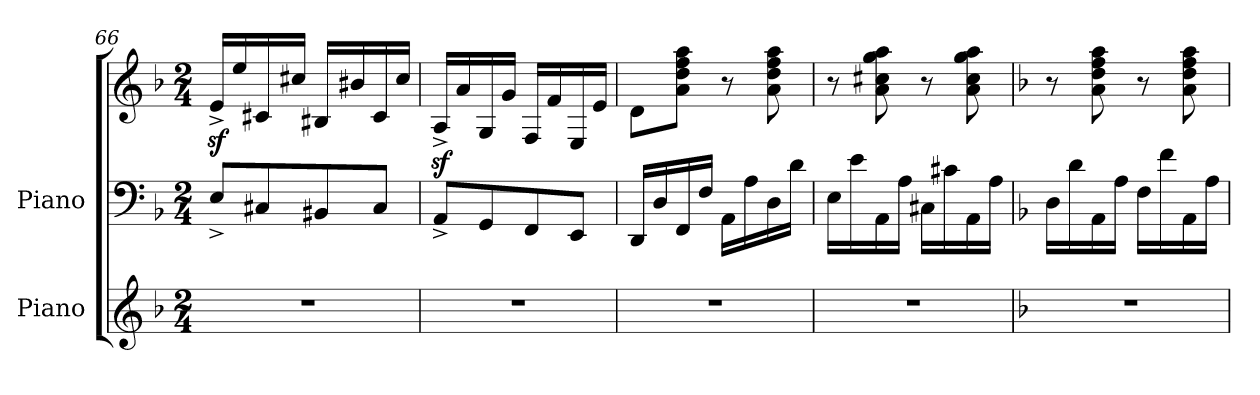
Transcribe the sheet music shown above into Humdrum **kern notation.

**kern	**kern	**kern
*part2	*part1	*part1
*staff3	*staff2	*staff1
*I"Piano	*I"Piano	*
*I'Pno.	*I'Pno	*
*clefG2	*clefF4	*clefG2
*k[b-]	*k[b-]	*k[b-]
*M2/4	*M2/4	*M2/4
=66	=66	=66
2r	8E^/L	16ez<^/LL
.	.	16ee/
.	8C#X/	16c#X/
.	.	16cc#X/JJ
.	8BB#X/	16B#X/LL
.	.	16b#X/
.	8C#/J	16c#/
.	.	16cc#/JJ
=67	=67	=67
2r	8AA^/L	16Az<^/LL
.	.	16a/
.	8GG/	16G/
.	.	16g/JJ
.	8FF/	16F/LL
.	.	16f/
.	8EE/J	16E/
.	.	16e/JJ
=68	=68	=68
2r	16DD/LL	8d\L
.	16D/	.
.	16FF/	8a\ 8dd\ 8ff\ 8aa\J
.	16F/JJ	.
.	16AA\LL	8r
.	16A\	.
.	16D\	8a\ 8dd\ 8ff\ 8aa\
.	16d\JJ	.
=69	=69	=69
2r	16E\LL	8r
.	16e\	.
.	16AA\	8a\ 8cc#X\ 8gg\ 8aa\
.	16A\JJ	.
.	16C#X\LL	8r
.	16c#X\	.
.	16AA\	8a\ 8cc#\ 8gg\ 8aa\
.	16A\JJ	.
!!LO:LB:g=z
=70	=70	=70
*k[b-]	*k[b-]	*k[b-]
2r	16D\LL	8r
.	16d\	.
.	16AA\	8a\ 8dd\ 8ff\ 8aa\
.	16A\JJ	.
.	16F\LL	8r
.	16f\	.
.	16AA\	8a\ 8dd\ 8ff\ 8aa\
.	16A\JJ	.
=	=	=
*-	*-	*-
